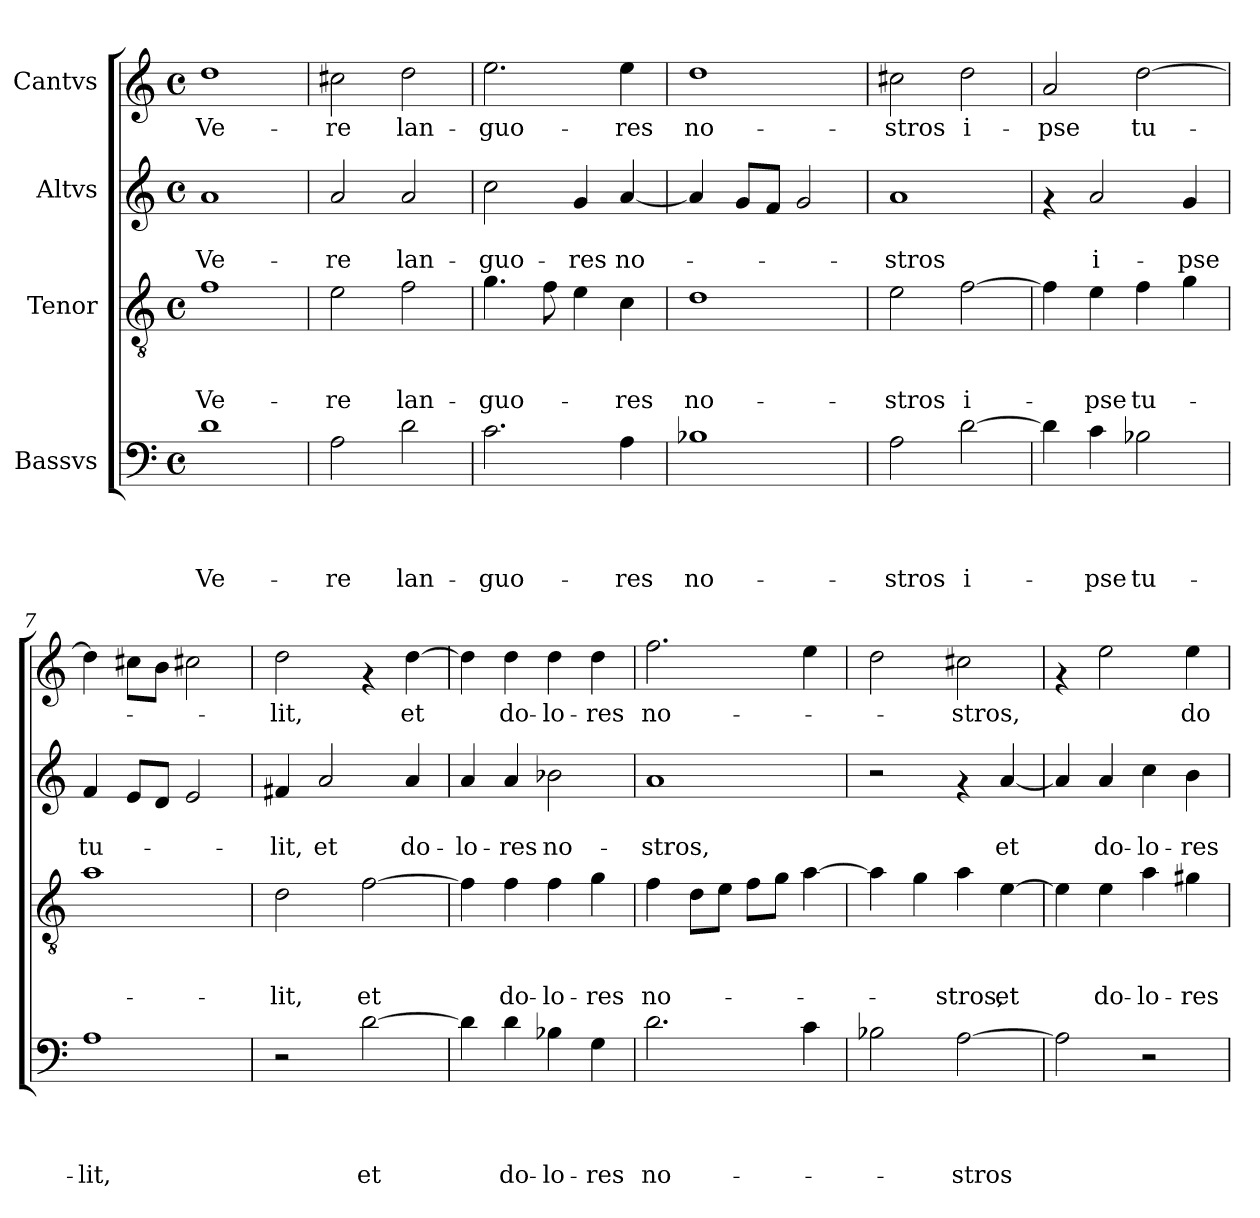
**kern	**text	**text	**text	**text	**kern	**text	**text	**text	**kern	**text	**text	**kern	**text
*part4	*part4	*part4	*part4	*part4	*part3	*part3	*part3	*part3	*part2	*part2	*part2	*part1	*part1
*staff4	*staff4	*staff4	*staff4	*staff4	*staff3	*staff3	*staff3	*staff3	*staff2	*staff2	*staff2	*staff1	*staff1
*I"Bassvs	*	*	*	*	*I"Tenor	*	*	*	*I"Altvs	*	*	*I"Cantvs	*
*clefF4	*	*	*	*	*clefGv2	*	*	*	*clefG2	*	*	*clefG2	*
*k[]	*	*	*	*	*k[]	*	*	*	*k[]	*	*	*k[]	*
*C:	*	*	*	*	*C:	*	*	*	*C:	*	*	*C:	*
*M4/4	*	*	*	*	*M4/4	*	*	*	*M4/4	*	*	*M4/4	*
*met(c)	*	*	*	*	*met(c)	*	*	*	*met(c)	*	*	*met(c)	*
=1	=1	=1	=1	=1	=1	=1	=1	=1	=1	=1	=1	=1	=1
!	!	!	!	!LO:LY:b	!	!	!	!LO:LY:b	!	!	!LO:LY:b	!	!LO:LY:b
1d	.	.	.	Ve-	1f	.	.	Ve-	1a	.	Ve-	1dd	Ve-
=2	=2	=2	=2	=2	=2	=2	=2	=2	=2	=2	=2	=2	=2
!	!	!	!	!LO:LY:b	!	!	!	!LO:LY:b	!	!	!LO:LY:b	!	!LO:LY:b
2A\	.	.	.	-re	2e\	.	.	-re	2a/	.	-re	2cc#X\	-re
!	!	!	!	!LO:LY:b	!	!	!	!LO:LY:b	!	!	!LO:LY:b	!	!LO:LY:b
2d\	.	.	.	lan-	2f\	.	.	lan-	2a/	.	lan-	2dd\	lan-
=3	=3	=3	=3	=3	=3	=3	=3	=3	=3	=3	=3	=3	=3
!	!	!	!	!LO:LY:b	!	!	!	!LO:LY:b	!	!	!LO:LY:b	!	!LO:LY:b
2.c\	.	.	.	-guo-	4.g\	.	.	-guo-	2cc\	.	-guo-	2.ee\	-guo-
.	.	.	.	.	8f\	.	.	.	.	.	.	.	.
!	!	!	!	!	!	!	!	!	!	!	!LO:LY:b	!	!
.	.	.	.	.	4e\	.	.	.	4g/	.	-res	.	.
!	!	!	!	!LO:LY:b	!	!	!	!LO:LY:b	!	!	!LO:LY:b	!	!LO:LY:b
4A\	.	.	.	-res	4c\	.	.	-res	[<4a/	.	no-	4ee\	-res
=4	=4	=4	=4	=4	=4	=4	=4	=4	=4	=4	=4	=4	=4
!	!	!	!	!LO:LY:b	!	!	!	!LO:LY:b	!	!	!	!	!LO:LY:b
1B-X	.	.	.	no-	1d	.	.	no-	4a/]	.	.	1dd	no-
.	.	.	.	.	.	.	.	.	8g/L	.	.	.	.
.	.	.	.	.	.	.	.	.	8f/J	.	.	.	.
.	.	.	.	.	.	.	.	.	2g/	.	.	.	.
=5	=5	=5	=5	=5	=5	=5	=5	=5	=5	=5	=5	=5	=5
!	!	!	!	!LO:LY:b	!	!	!	!LO:LY:b	!	!	!LO:LY:b	!	!LO:LY:b
2A\	.	.	.	-stros	2e\	.	.	-stros	1a	.	-stros	2cc#X\	-stros
!	!	!	!	!LO:LY:b	!	!	!	!LO:LY:b	!	!	!	!	!LO:LY:b
[>2d\	.	.	.	i-	[>2f\	.	.	i-	.	.	.	2dd\	i-
=6	=6	=6	=6	=6	=6	=6	=6	=6	=6	=6	=6	=6	=6
!	!	!	!	!	!	!	!	!	!	!	!	!	!LO:LY:b
4d\]	.	.	.	.	4f\]	.	.	.	4rf	.	.	2a/	-pse
!	!	!	!	!LO:LY:b	!	!	!	!LO:LY:b	!	!	!LO:LY:b	!	!
4c\	.	.	.	-pse	4e\	.	.	-pse	2a/	.	i-	.	.
!	!	!	!	!LO:LY:b	!	!	!	!LO:LY:b	!	!	!	!	!LO:LY:b
2B-X\	.	.	.	tu-	4f\	.	.	tu-	.	.	.	[<2dd\	tu-
!	!	!	!	!	!	!	!	!	!	!	!LO:LY:b	!	!
.	.	.	.	.	4g\	.	.	.	4g/	.	-pse	.	.
!!LO:LB:g=z
=7	=7	=7	=7	=7	=7	=7	=7	=7	=7	=7	=7	=7	=7
!	!	!	!	!LO:LY:b	!	!	!	!	!	!	!LO:LY:b	!	!
1A	.	.	.	-lit,	1a	.	.	.	4f/	.	tu-	4dd\]	.
.	.	.	.	.	.	.	.	.	8e/L	.	.	8cc#X\L	.
.	.	.	.	.	.	.	.	.	8d/J	.	.	8b\J	.
.	.	.	.	.	.	.	.	.	2e/	.	.	2cc#X\	.
=8	=8	=8	=8	=8	=8	=8	=8	=8	=8	=8	=8	=8	=8
!	!	!	!	!	!	!	!	!LO:LY:b	!	!	!LO:LY:b	!	!LO:LY:b
2r	.	.	.	.	2d\	.	.	-lit,	4f#X/	.	-lit,	2dd\	-lit,
!	!	!	!	!	!	!	!	!	!	!	!LO:LY:b	!	!
.	.	.	.	.	.	.	.	.	2a/	.	et	.	.
!	!	!	!	!LO:LY:b	!	!	!	!LO:LY:b	!	!	!	!	!
[>2d\	.	.	.	et	[>2f\	.	.	et	.	.	.	4rf	.
!	!	!	!	!	!	!	!	!	!	!	!LO:LY:b	!	!LO:LY:b
.	.	.	.	.	.	.	.	.	4a/	.	do-	[>4dd\	et
=9	=9	=9	=9	=9	=9	=9	=9	=9	=9	=9	=9	=9	=9
!	!	!	!	!	!	!	!	!	!	!	!LO:LY:b	!	!
4d\]	.	.	.	.	4f\]	.	.	.	4a/	.	-lo-	4dd\]	.
!	!	!	!	!LO:LY:b	!	!	!	!LO:LY:b	!	!	!LO:LY:b	!	!LO:LY:b
4d\	.	.	.	do-	4f\	.	.	do-	4a/	.	-res	4dd\	do-
!	!	!	!	!LO:LY:b	!	!	!	!LO:LY:b	!	!	!LO:LY:b	!	!LO:LY:b
4B-X\	.	.	.	-lo-	4f\	.	.	-lo-	2b-X\	.	no-	4dd\	-lo-
!	!	!	!	!LO:LY:b	!	!	!	!LO:LY:b	!	!	!	!	!LO:LY:b
4G\	.	.	.	-res	4g\	.	.	-res	.	.	.	4dd\	-res
=10	=10	=10	=10	=10	=10	=10	=10	=10	=10	=10	=10	=10	=10
!	!	!	!	!LO:LY:b	!	!	!	!LO:LY:b	!	!	!LO:LY:b	!	!LO:LY:b
2.d\	.	.	.	no-	4f\	.	.	no-	1a	.	-stros,	2.ff\	no-
.	.	.	.	.	8d\L	.	.	.	.	.	.	.	.
.	.	.	.	.	8e\J	.	.	.	.	.	.	.	.
.	.	.	.	.	8f\L	.	.	.	.	.	.	.	.
.	.	.	.	.	8g\J	.	.	.	.	.	.	.	.
4c\	.	.	.	.	[>4a\	.	.	.	.	.	.	4ee\	.
=11	=11	=11	=11	=11	=11	=11	=11	=11	=11	=11	=11	=11	=11
2B-X\	.	.	.	.	4a\]	.	.	.	2r	.	.	2dd\	.
.	.	.	.	.	4g\	.	.	.	.	.	.	.	.
!	!	!	!	!LO:LY:b	!	!	!	!LO:LY:b	!	!	!	!	!LO:LY:b
[>2A\	.	.	.	-stros	4a\	.	.	-stros,	4rf	.	.	2cc#X\	-stros,
!	!	!	!	!	!	!	!	!LO:LY:b	!	!	!LO:LY:b	!	!
.	.	.	.	.	[>4e\	.	.	et	[<4a/	.	et	.	.
=12	=12	=12	=12	=12	=12	=12	=12	=12	=12	=12	=12	=12	=12
2A\]	.	.	.	.	4e\]	.	.	.	4a/]	.	.	4rf	.
!	!	!	!	!	!	!	!	!LO:LY:b	!	!	!LO:LY:b	!	!
.	.	.	.	.	4e\	.	.	do-	4a/	.	do-	2ee\	.
!	!	!	!	!	!	!	!	!LO:LY:b	!	!	!LO:LY:b	!	!
2r	.	.	.	.	4a\	.	.	-lo-	4cc\	.	-lo-	.	.
!	!	!	!	!	!	!	!	!LO:LY:b	!	!	!LO:LY:b	!	!LO:LY:b
.	.	.	.	.	4g#X\	.	.	-res	4b\	.	-res	4ee\	do-
=	=	=	=	=	=	=	=	=	=	=	=	=	=
*-	*-	*-	*-	*-	*-	*-	*-	*-	*-	*-	*-	*-	*-
